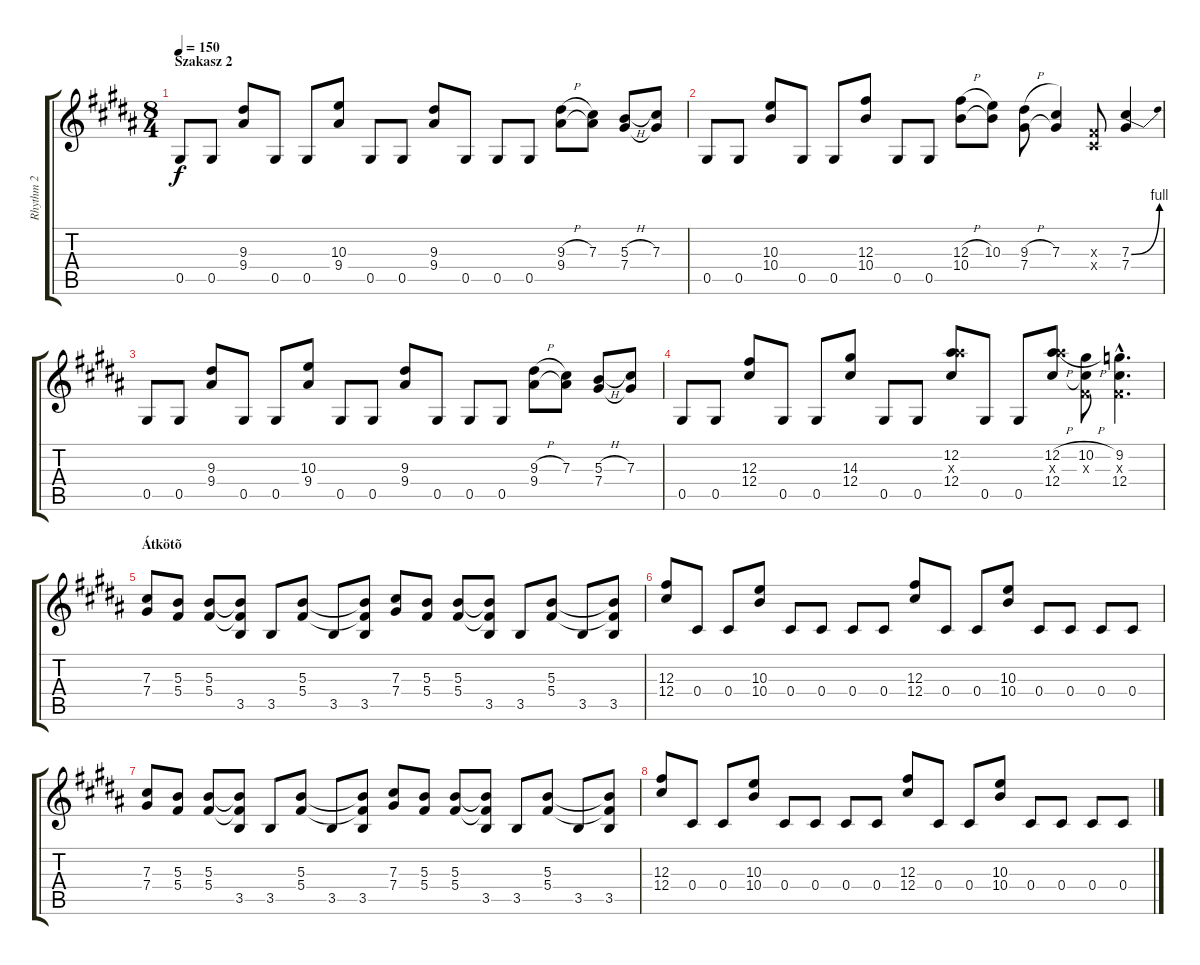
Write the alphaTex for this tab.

\track ("Rhythm 2" "Rhythm 2") {instrument distortionguitar}
\staff {score tabs}
\tuning (Eb4 Bb3 Gb3 Db3 Ab2 Eb2) {hide}
\ts (8 4)
\section ("" "Szakasz 2")
\tempo 150
\clef g2
\ks g#minor
0.5.8{dy f} 0.5.8 (9.3 9.4).8 0.5.8 0.5.8 (10.3 9.4).8 0.5.8 0.5.8 (9.3 9.4).8 0.5.8 0.5.8 0.5.8 (9.3{h} 9.4).8 (7.3 9.4{t}).8 (5.3{h} 7.4).8 (7.3 7.4{t}).8 |
0.5.8 0.5.8 (10.3 10.4).8 0.5.8 0.5.8 (12.3 10.4).8 0.5.8 0.5.8 (12.3{h} 10.4).8 (10.3 10.4{t}).8 (9.3{h} 7.4).8 (7.3 7.4{t}).4 (0.3{x} 0.4{x}).8 (7.3{be (bend 0 0 60 4)} 7.4).4 |
0.5.8 0.5.8 (9.3 9.4).8 0.5.8 0.5.8 (10.3 9.4).8 0.5.8 0.5.8 (9.3 9.4).8 0.5.8 0.5.8 0.5.8 (9.3{h} 9.4).8 (7.3 9.4{t}).8 (5.3{h} 7.4).8 (7.3 7.4{t}).8 |
0.5.8 0.5.8 (12.3 12.4).8 0.5.8 0.5.8 (14.3 12.4).8 0.5.8 0.5.8 (12.2 16.3{x} 12.4).8 0.5.8 0.5.8 (12.2{h} 16.3{x} 12.4).8 (10.2{h} 0.3{x} 12.4{t}).8 (9.2{hac} 0.3{hac x} 12.4{hac}).4{d} |
\section ("" "Átkötõ")
(7.3 7.4).8 (5.3 5.4).8 (5.3 5.4).8 (5.3{t} 5.4{t} 3.5).8 3.5.8 (5.3 5.4).8 3.5.8 (5.3{t} 5.4{t} 3.5).8 (7.3 7.4).8 (5.3 5.4).8 (5.3 5.4).8 (5.3{t} 5.4{t} 3.5).8 3.5.8 (5.3 5.4).8 3.5.8 (5.3{t} 5.4{t} 3.5).8 |
(12.3 12.4).8 0.4.8 0.4.8 (10.3 10.4).8 0.4.8 0.4.8 0.4.8 0.4.8 (12.3 12.4).8 0.4.8 0.4.8 (10.3 10.4).8 0.4.8 0.4.8 0.4.8 0.4.8 |
(7.3 7.4).8 (5.3 5.4).8 (5.3 5.4).8 (5.3{t} 5.4{t} 3.5).8 3.5.8 (5.3 5.4).8 3.5.8 (5.3{t} 5.4{t} 3.5).8 (7.3 7.4).8 (5.3 5.4).8 (5.3 5.4).8 (5.3{t} 5.4{t} 3.5).8 3.5.8 (5.3 5.4).8 3.5.8 (5.3{t} 5.4{t} 3.5).8 |
(12.3 12.4).8 0.4.8 0.4.8 (10.3 10.4).8 0.4.8 0.4.8 0.4.8 0.4.8 (12.3 12.4).8 0.4.8 0.4.8 (10.3 10.4).8 0.4.8 0.4.8 0.4.8 0.4.8
